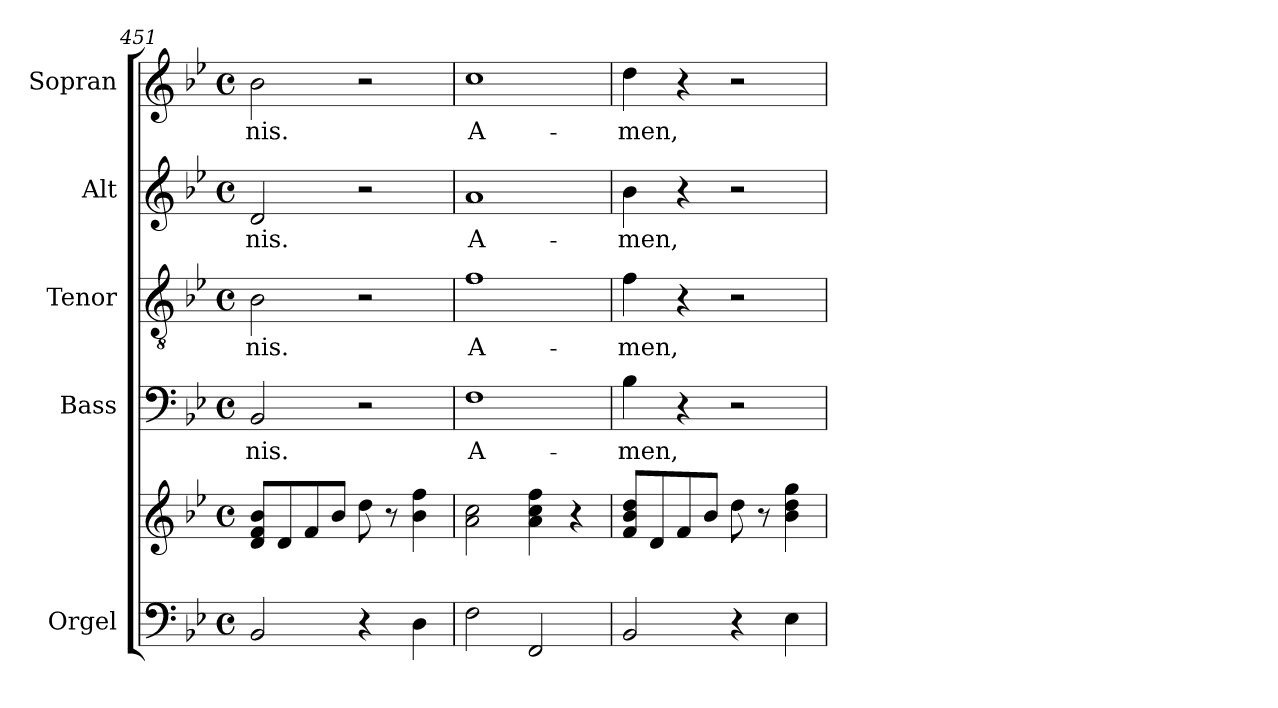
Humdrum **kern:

**kern	**kern	**kern	**text	**kern	**text	**kern	**text	**kern	**text
*part5	*part5	*part4	*part4	*part3	*part3	*part2	*part2	*part1	*part1
*staff6	*staff5	*staff4	*staff4	*staff3	*staff3	*staff2	*staff2	*staff1	*staff1
*I"Orgel	*	*I"Bass	*	*I"Tenor	*	*I"Alt	*	*I"Sopran	*
*I'Org.	*	*I'B.	*	*I'T.	*	*I'A.	*	*I'S.	*
!!LO:LB:g=z
*clefF4	*clefG2	*clefF4	*	*clefGv2	*	*clefG2	*	*clefG2	*
*k[b-e-]	*k[b-e-]	*k[b-e-]	*	*k[b-e-]	*	*k[b-e-]	*	*k[b-e-]	*
*B-:	*B-:	*B-:	*	*B-:	*	*B-:	*	*B-:	*
*M4/4	*M4/4	*M4/4	*	*M4/4	*	*M4/4	*	*M4/4	*
*met(c)	*met(c)	*met(c)	*	*met(c)	*	*met(c)	*	*met(c)	*
=451	=451	=451	=451	=451	=451	=451	=451	=451	=451
!	!	!	!LO:LY:b	!	!LO:LY:b	!	!LO:LY:b	!	!LO:LY:b
2BB-/	8d/ 8f/ 8b-/L	2BB-/	-nis.	2B-\	-nis.	2d/	-nis.	2b-\	-nis.
.	8d/	.	.	.	.	.	.	.	.
.	8f/	.	.	.	.	.	.	.	.
.	8b-/J	.	.	.	.	.	.	.	.
4r	8dd\	2r	.	2r	.	2r	.	2r	.
.	8r	.	.	.	.	.	.	.	.
4D\	4b-\ 4ff\	.	.	.	.	.	.	.	.
=452	=452	=452	=452	=452	=452	=452	=452	=452	=452
!	!	!	!LO:LY:b	!	!LO:LY:b	!	!LO:LY:b	!	!LO:LY:b
2F\	2a\ 2cc\	1F	A-	1f	A-	1a	A-	1cc	A-
2FF/	4a\ 4cc\ 4ff\	.	.	.	.	.	.	.	.
.	4r	.	.	.	.	.	.	.	.
=453	=453	=453	=453	=453	=453	=453	=453	=453	=453
!	!	!	!LO:LY:b	!	!LO:LY:b	!	!LO:LY:b	!	!LO:LY:b
2BB-/	8f/ 8b-/ 8dd/L	4B-\	-men,	4f\	-men,	4b-\	-men,	4dd\	-men,
.	8d/	.	.	.	.	.	.	.	.
.	8f/	4r	.	4r	.	4r	.	4r	.
.	8b-/J	.	.	.	.	.	.	.	.
4r	8dd\	2r	.	2r	.	2r	.	2r	.
.	8r	.	.	.	.	.	.	.	.
4E-\	4b-\ 4dd\ 4gg\	.	.	.	.	.	.	.	.
=	=	=	=	=	=	=	=	=	=
*-	*-	*-	*-	*-	*-	*-	*-	*-	*-
